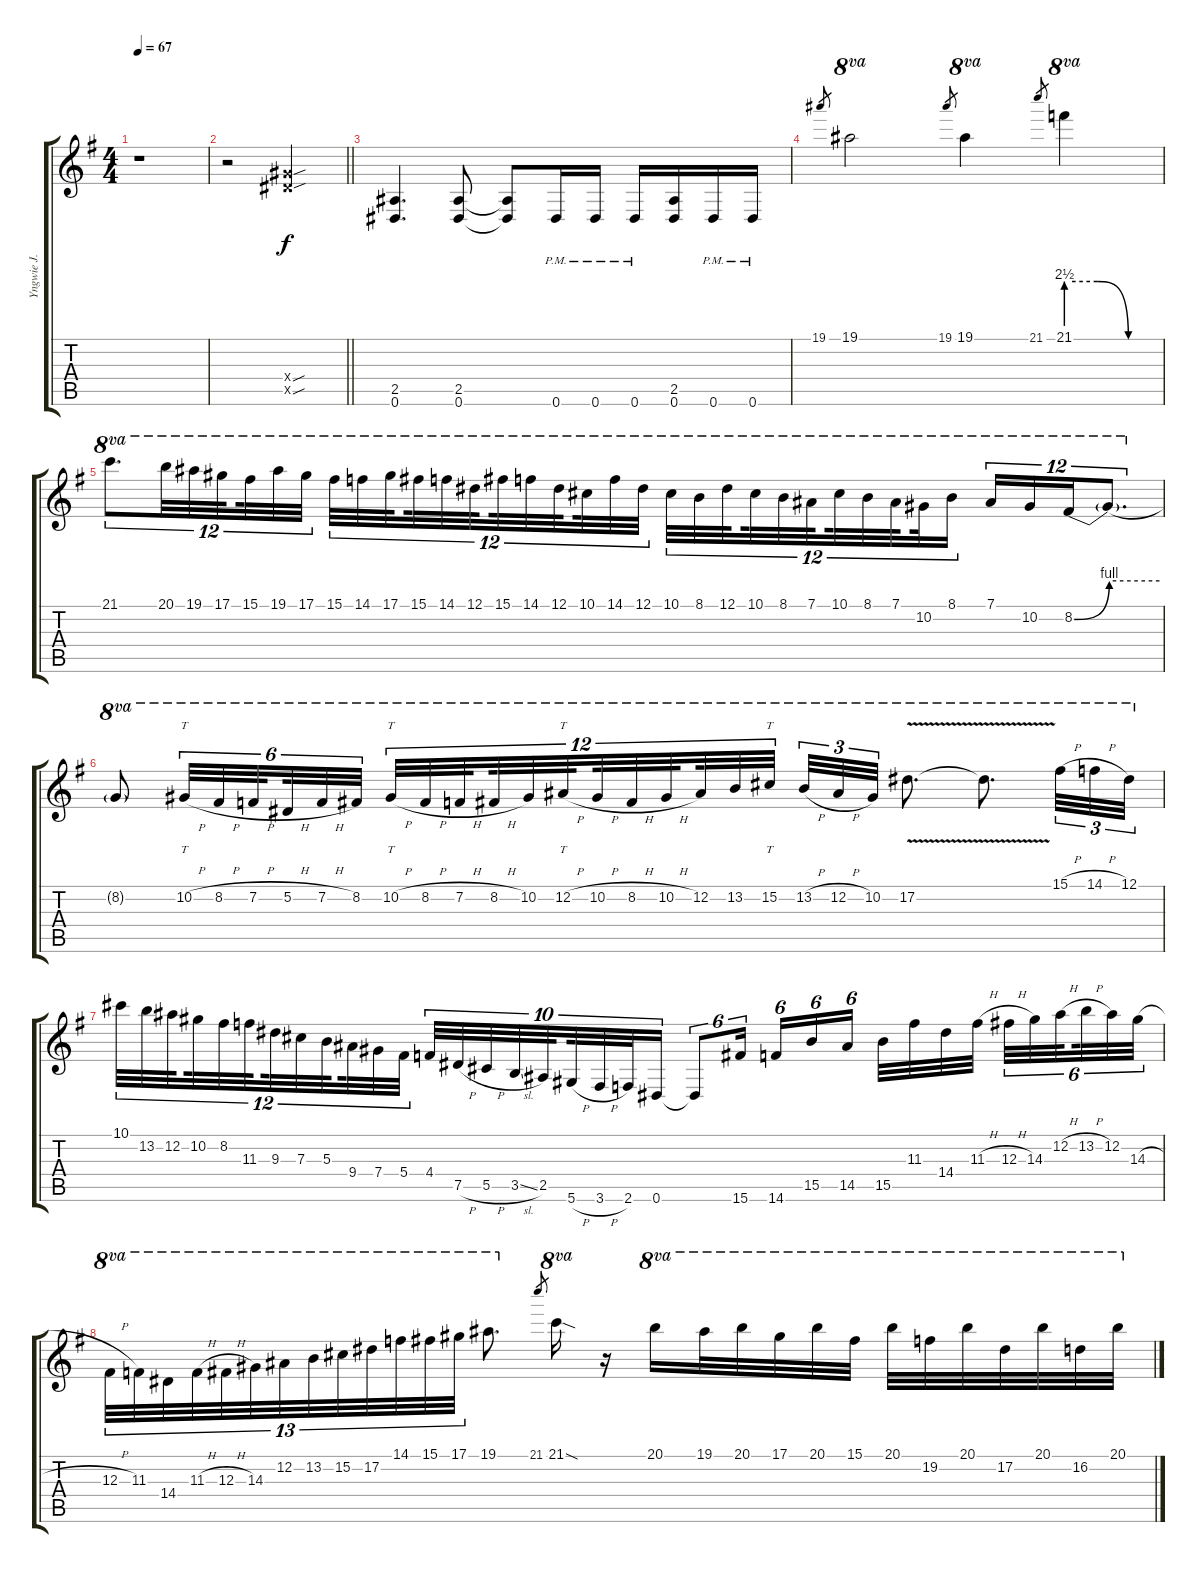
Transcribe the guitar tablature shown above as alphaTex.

\track ("Yngwie J. Malmsteen" "Yngwie J. ") {instrument overdrivenguitar}
\staff {score tabs}
\tuning (Eb4 Bb3 Gb3 Db3 Ab2 Eb2) {hide}
\ts (4 4)
\tempo 67
\clef g2
\ks g
r.1{dy f instrument overdrivenguitar} |
\barLineRight lightlight
r.2 (7.4{sou x} 7.5{sou x}).2 |
\section ("" " ")
(2.5 0.6).4{d} (2.5 0.6).8 (2.5{t} 0.6{t}).8 0.6{pm}.16 0.6{pm}.16 0.6{pm}.16 (2.5 0.6).16 0.6{pm}.16 0.6{pm}.16 |
19.1.8{gr} 19.1.2{ot 8va} 19.1.8{gr} 19.1.4{ot 8va} 21.1.8{gr} 21.1{be (custom 0 10 20 10 40 0 60 0)}.4{ot 8va} |
21.1.8{d tu (12 8) ot 8va} 20.1.32{tu (12 8) ot 8va} 19.1.32{tu (12 8) ot 8va} 17.1.32{tu (12 8) ot 8va beam splitsecondary} 15.1.32{tu (12 8) ot 8va} 19.1.32{tu (12 8) ot 8va} 17.1.32{tu (12 8) ot 8va} 15.1.32{tu (12 8) ot 8va} 14.1.32{tu (12 8) ot 8va} 17.1.32{tu (12 8) ot 8va beam splitsecondary} 15.1.32{tu (12 8) ot 8va} 14.1.32{tu (12 8) ot 8va} 12.1.32{tu (12 8) ot 8va beam splitsecondary} 15.1.32{tu (12 8) ot 8va} 14.1.32{tu (12 8) ot 8va} 12.1.32{tu (12 8) ot 8va beam splitsecondary} 10.1.32{tu (12 8) ot 8va} 14.1.32{tu (12 8) ot 8va} 12.1.32{tu (12 8) ot 8va} 10.1.32{tu (12 8) ot 8va} 8.1.32{tu (12 8) ot 8va} 12.1.32{tu (12 8) ot 8va beam splitsecondary} 10.1.32{tu (12 8) ot 8va} 8.1.32{tu (12 8) ot 8va} 7.1.32{tu (12 8) ot 8va beam splitsecondary} 10.1.32{tu (12 8) ot 8va} 8.1.32{tu (12 8) ot 8va} 7.1.32{tu (12 8) ot 8va beam splitsecondary} 10.2.32{tu (12 8) ot 8va} 8.1.16{tu (12 8) ot 8va} 7.1.16{tu (12 8) ot 8va} 10.2.16{tu (12 8) ot 8va} 8.2{be (bend 0 0 60 4)}.16{tu (12 8) ot 8va} 8.2{be (hold 0 4 60 4) t}.8{d tu (12 8) ot 8va} |
8.2{t}.8{ot 8va} 10.2{h}.32{tt tu (6 4) ot 8va} 8.2{h}.32{tu (6 4) ot 8va} 7.2{h}.32{tu (6 4) ot 8va beam splitsecondary} 5.2{h}.32{tu (6 4) ot 8va} 7.2{h}.32{tu (6 4) ot 8va} 8.2.32{tu (6 4) ot 8va} 10.2{h}.32{tt tu (12 8) ot 8va} 8.2{h}.32{tu (12 8) ot 8va} 7.2{h}.32{tu (12 8) ot 8va beam splitsecondary} 8.2{h}.32{tu (12 8) ot 8va} 10.2.32{tu (12 8) ot 8va} 12.2{h}.32{tt tu (12 8) ot 8va beam splitsecondary} 10.2{h}.32{tu (12 8) ot 8va} 8.2{h}.32{tu (12 8) ot 8va} 10.2{h}.32{tu (12 8) ot 8va beam splitsecondary} 12.2.32{tu (12 8) ot 8va} 13.2.32{tu (12 8) ot 8va} 15.2.32{tt tu (12 8) ot 8va} 13.2{h}.32{tu (3 2) ot 8va} 12.2{h}.32{tu (3 2) ot 8va} 10.2.32{tu (3 2) ot 8va} 17.2{v}.8{d ot 8va} 17.2{t}.8{d ot 8va} 15.1{h}.32{tu (3 2) ot 8va} 14.1{h}.32{tu (3 2) ot 8va} 12.1.32{tu (3 2) ot 8va} |
10.1.32{tu (12 8)} 13.2.32{tu (12 8)} 12.2.32{tu (12 8) beam splitsecondary} 10.2.32{tu (12 8)} 8.2.32{tu (12 8)} 11.3.32{tu (12 8) beam splitsecondary} 9.3.32{tu (12 8)} 7.3.32{tu (12 8)} 5.3.32{tu (12 8) beam splitsecondary} 9.4.32{tu (12 8)} 7.4.32{tu (12 8)} 5.4.32{tu (12 8)} 4.4.32{tu (10 8)} 7.5{h}.32{tu (10 8)} 5.5{h}.32{tu (10 8)} 3.5{sl}.32{tu (10 8)} 2.5.32{tu (10 8) beam splitsecondary} 5.6{h}.32{tu (10 8)} 3.6{h}.32{tu (10 8)} 2.6.32{tu (10 8)} 0.6.16{tu (10 8)} 0.6{t}.8{tu (6 4)} 15.6.16{tu (6 4) beam splitsecondary} 14.6.16{tu (6 4)} 15.5.16{tu (6 4)} 14.5.16{tu (6 4)} 15.5.32 11.3.32 14.4.32 11.3{h}.32{beam splitsecondary} 12.3{h}.32{tu (6 4)} 14.3.32{tu (6 4)} 12.2{h}.32{tu (6 4) beam splitsecondary} 13.2{h}.32{tu (6 4)} 12.2.32{tu (6 4)} 14.3{h}.32{tu (6 4)} |
12.3{h}.32{tu (13 8) ot 8va} 11.3.32{tu (13 8) ot 8va} 14.4.32{tu (13 8) ot 8va} 11.3{h}.32{tu (13 8) ot 8va} 12.3{h}.32{tu (13 8) ot 8va} 14.3.32{tu (13 8) ot 8va} 12.2.32{tu (13 8) ot 8va} 13.2.32{tu (13 8) ot 8va} 15.2.32{tu (13 8) ot 8va} 17.2.32{tu (13 8) ot 8va} 14.1.32{tu (13 8) ot 8va} 15.1.32{tu (13 8) ot 8va} 17.1.32{tu (13 8) ot 8va} 19.1.8{d ot 8va} 21.1.8{gr} 21.1{sod}.16{ot 8va} r.16 20.1.16{ot 8va} 19.1.32{ot 8va} 20.1.32{ot 8va} 17.1.32{ot 8va} 20.1.32{ot 8va} 15.1.32{ot 8va} 20.1.32{ot 8va} 19.2.32{ot 8va} 20.1.32{ot 8va} 17.2.32{ot 8va} 20.1.32{ot 8va} 16.2.32{ot 8va} 20.1.32{ot 8va}
